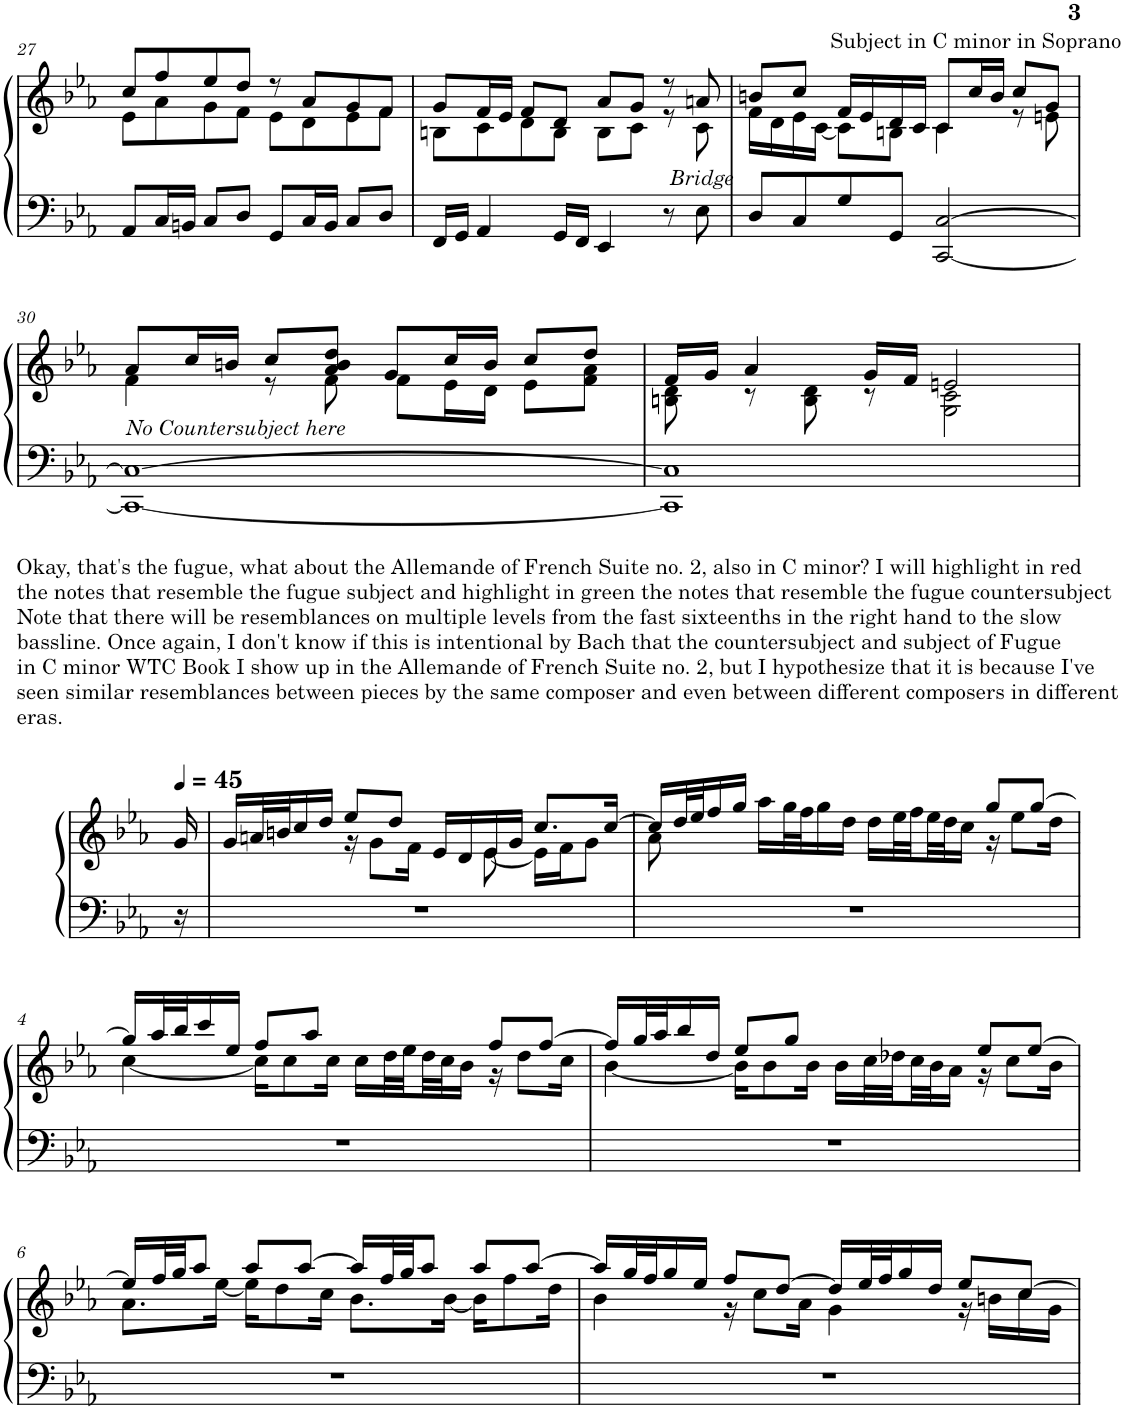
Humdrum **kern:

**kern	**kern
*part1	*part1
*staff2	*staff1
*I"Harpsichord	*
*I'Hch.	*
!!LO:PB:g=z
*clefF4	*clefG2
*k[b-e-a-]	*k[b-e-a-]
*M4/4	*M4/4
=27	=27
*	*^
8AA-/L	8cc/L	8e-\L
16C/L	8ff/	8a-\
16BBn/JJ	.	.
8C/L	8ee-/	8g\
8D/J	8dd/J	8f\J
8GG/L	8r	8e-\L
16C/L	8a-/L	8d\
16BB/JJ	.	.
8C/L	8g/	8e-\
8D/J	8f/J	8f\J
=28	=28	=28
16FF/LL	8g/L	8Bn\L
16GG/JJ	.	.
4AA-/	16f/L	8c\
.	16e-/JJ	.
.	8f/L	8d\
16GG/LL	8d/J	8B\J
16FF/JJ	.	.
4EE-/	8a-/L	8B\L
.	8g/J	8c\J
8r	8r;<	8r
!	!LO:TX:b:i:t=Bridge	!
8E-\	8an/	8c\
=29	=29	=29
8D/L	8bn/L	16f\LL
.	.	16d\
8C/	8cc/J	16e-\
.	.	[16c\JJ
8G/	16f/LL	8c\L]
.	16e-/	.
8GG/J	16d/	8Bn\J
.	16c/JJ	.
!	!LO:TX:a:t=Subject in C minor in Soprano	!
[2CC/ [2C/	8c/L	4c\
.	16cc/L	.
.	16b/JJ	.
.	8cc/L	8r
.	8g/J	8en\
!!LO:LB:g=z	!!
=30	=30	=30
!	!LO:TX:b:i:t=No Countersubject here	!
1CC_ 1C_	8a-/L	4f\
.	16cc/L	.
.	16bn/JJ	.
.	8cc/L	8r
.	8a-/ 8b/ 8dd/J	8f\
.	8g/L	8f\L
.	16cc/L	16e-\L
.	16b/JJ	16d\JJ
.	8cc/L	8e-\L
.	8dd/J	8f\ 8a-\J
=31	=31	=31
1CC] 1C]	16f/LL	8Bn\ 8d\
.	16g/JJ	.
.	4a-/	8r
.	.	8B\ 8d\
.	16g/LL	8r
.	16f/JJ	.
.	2en/	2G\ 2c\
*	*v	*v
!!LO:LB:g=z
=1	=1
*	*MM45
*	*^
!	!LO:TX:a:t=Okay, that's the fugue, what about the Allemande of French Suite no. 2, also in C minor? I will highlight in red	!
!	!LO:TX:a:t=the notes that resemble the fugue subject and highlight in green the notes that resemble the fugue countersubject	!
!	!LO:TX:a:t=Note that there will be resemblances on multiple levels from the fast sixteenths in the right hand to the slow	!
!	!LO:TX:a:t=bassline. Once again, I don't know if this is intentional by Bach that the countersubject and subject of Fugue	!
!	!LO:TX:a:t=in C minor WTC Book I show up in the Allemande of French Suite no. 2, but I hypothesize that it is because I've	!
!	!LO:TX:a:t=seen similar resemblances between pieces by the same composer and even between different composers in different	!
!	!LO:TX:a:t=eras.	!
!LO:TX:a:t=Okay, that's the fugue, what about the Allemande of French Suite no. 2, also in C minor? I will highlight in red	!	!
!LO:TX:a:t=the notes that resemble the fugue subject and highlight in green the notes that resemble the fugue countersubject	!	!
!LO:TX:a:t=Note that there will be resemblances on multiple levels from the fast sixteenths in the right hand to the slow	!	!
!LO:TX:a:t=bassline. Once again, I don't know if this is intentional by Bach that the countersubject and subject of Fugue	!	!
!LO:TX:a:t=in C minor WTC Book I show up in the Allemande of French Suite no. 2, but I hypothesize that it is because I've	!	!
!LO:TX:a:t=seen similar resemblances between pieces by the same composer and even between different composers in different	!	!
!LO:TX:a:t=eras.	!	!
*	*v	*v
16r	16g/
=2	=2
*	*^
*	*	*^
1r	16g/LL	4ryy	8ryy
.	32an/L	.	.
.	32bn/J	.	.
*	*	*v	*v
.	16cc/	.
.	16dd/JJ	.
.	8ee-/L	16r
.	.	8g\L
.	8dd/J	.
.	.	16f\Jk
.	8ryy	16e-/LL
.	.	16d/
*	*	*^
.	8ryy	16e-/	[8e-\
.	.	16g/JJ	.
.	8.cc/L	4ryy	16e-\LL]
.	.	.	16f\J
.	.	.	8g\J
.	[16cc/Jk	.	.
*	*	*v	*v
=3	=3	=3
1r	16cc/LL]	8a-\
.	32dd/L	.
.	32ee-/J	.
.	16ff/	8ryy
.	16gg/JJ	.
.	16aa-\LL	4ryy
.	32gg\L	.
.	32ff\J	.
.	16gg\	.
.	16dd\JJ	.
.	16dd\LL	4ryy
.	32ee-\L	.
.	32ff\	.
.	32ee-\	.
.	32dd\J	.
.	16cc\JJ	.
.	8gg/L	16r
.	.	8ee-\L
.	[8gg/J	.
.	.	16dd\Jk
!!LO:LB:g=z	!!
=4	=4	=4
1r	16gg/LL]	[4cc\
.	32aa-/L	.
.	32bb-/J	.
.	16ccc/	.
.	16ee-/JJ	.
.	8ff/L	16cc\KL]
.	.	8cc\
.	8aa-/J	.
.	.	16cc\Jk
.	16cc\LL	4ryy
.	32dd\L	.
.	32ee-\	.
.	32dd\	.
.	32cc\J	.
.	16b-\JJ	.
.	8ff/L	16r
.	.	8dd\L
.	[8ff/J	.
.	.	16cc\Jk
=5	=5	=5
1r	16ff/LL]	[4b-\
.	32gg/L	.
.	32aa-/J	.
.	16bb-/	.
.	16dd/JJ	.
.	8ee-/L	16b-\KL]
.	.	8b-\
.	8gg/J	.
.	.	16b-\Jk
.	16b-\LL	4ryy
.	32cc\L	.
.	32dd-X\	.
.	32cc\	.
.	32b-\J	.
.	16a-\JJ	.
.	8ee-/L	16r
.	.	8cc\L
.	[8ee-/J	.
.	.	16b-\Jk
!!LO:LB:g=z	!!
=6	=6	=6
1r	16ee-/LL]	8.a-\L
.	32ff/L	.
.	32gg/JJ	.
.	8aa-/J	.
.	.	[16ee-\Jk
.	8aa-/L	16ee-\KL]
.	.	8dd\
.	[8aa-/J	.
.	.	16cc\Jk
.	16aa-/LL]	8.b-\L
.	32ff/L	.
.	32gg/JJ	.
.	8aa-/J	.
.	.	[16b-\Jk
.	8aa-/L	16b-\KL]
.	.	8ff\
.	[8aa-/J	.
.	.	16dd\Jk
=7	=7	=7
1r	16aa-/LL]	4b-\
.	32gg/L	.
.	32ff/J	.
.	16gg/	.
.	16ee-/JJ	.
.	8ff/L	16r
.	.	8cc\L
.	[8dd/J	.
.	.	16a-\Jk
.	16dd/LL]	4g\
.	32ee-/L	.
.	32ff/J	.
.	16gg/	.
.	16dd/JJ	.
.	8ee-/L	16r
.	.	16bn\LL
.	[8cc/J	16cc\
.	.	16g\JJ
*	*v	*v
=	=
*-	*-
